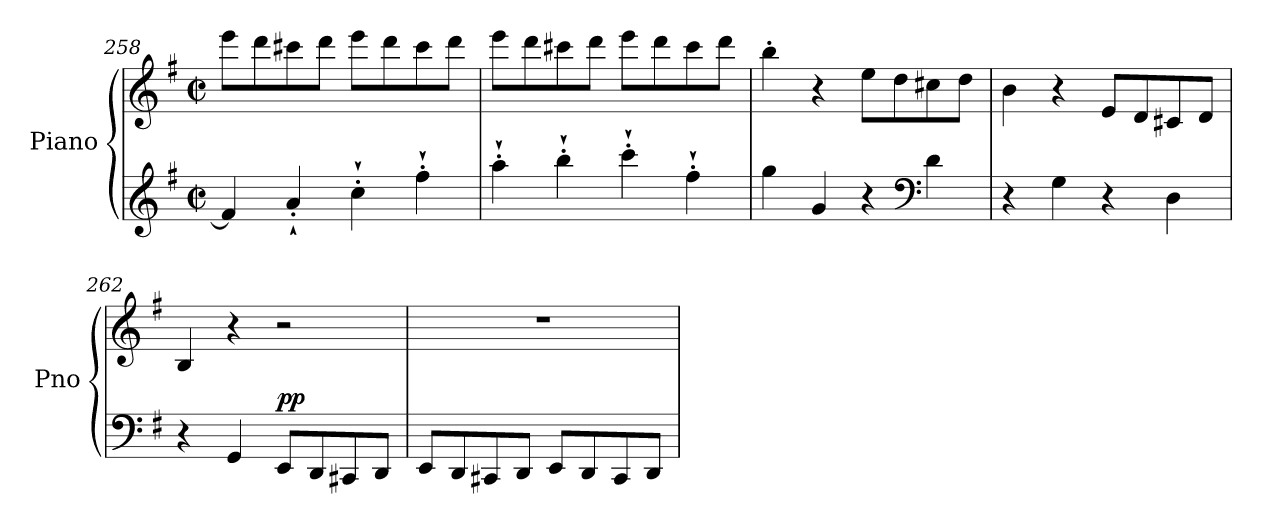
**kern	**kern	**dynam
*part1	*part1	*part1
*staff2	*staff1	*staff1/2
*I"Piano	*	*
*I'Pno	*	*
*clefG2	*clefG2	*
*k[f#]	*k[f#]	*
*G:	*G:	*
*M2/2	*M2/2	*
*met(c|)	*met(c|)	*
=258	=258	=258
4f#/]	8eee\L	.
.	8ddd\	.
4a`'/	8ccc#X\	.
.	8ddd\J	.
4cc`'\	8eee\L	.
.	8ddd\	.
4ff#`'\	8ccc#\	.
.	8ddd\J	.
=259	=259	=259
4aa`'\	8eee\L	.
.	8ddd\	.
4bb`'\	8ccc#X\	.
.	8ddd\J	.
4ccc`'\	8eee\L	.
.	8ddd\	.
4ff#`'\	8ccc#\	.
.	8ddd\J	.
=260	=260	=260
4gg\	4bb'\	.
4g/	4r	.
4r	8ee\L	.
.	8dd\	.
*clefF4	*	*
4d\	8cc#X\	.
.	8dd\J	.
!!LO:PB:g=z
=261	=261	=261
4r	4b\	.
4G\	4r	.
4r	8e/L	.
.	8d/	.
4D\	8c#X/	.
.	8d/J	.
=262	=262	=262
4r	4B/	.
4GG/	4r	.
!	!	!LO:DY:a=2
8EE/L	2r	pp
8DD/	.	.
8CC#X/	.	.
8DD/J	.	.
!!LO:PB:g=z
=263	=263	=263
8EE/L	1r	.
8DD/	.	.
8CC#X/	.	.
8DD/J	.	.
8EE/L	.	.
8DD/	.	.
8CC#/	.	.
8DD/J	.	.
=	=	=
*-	*-	*-
